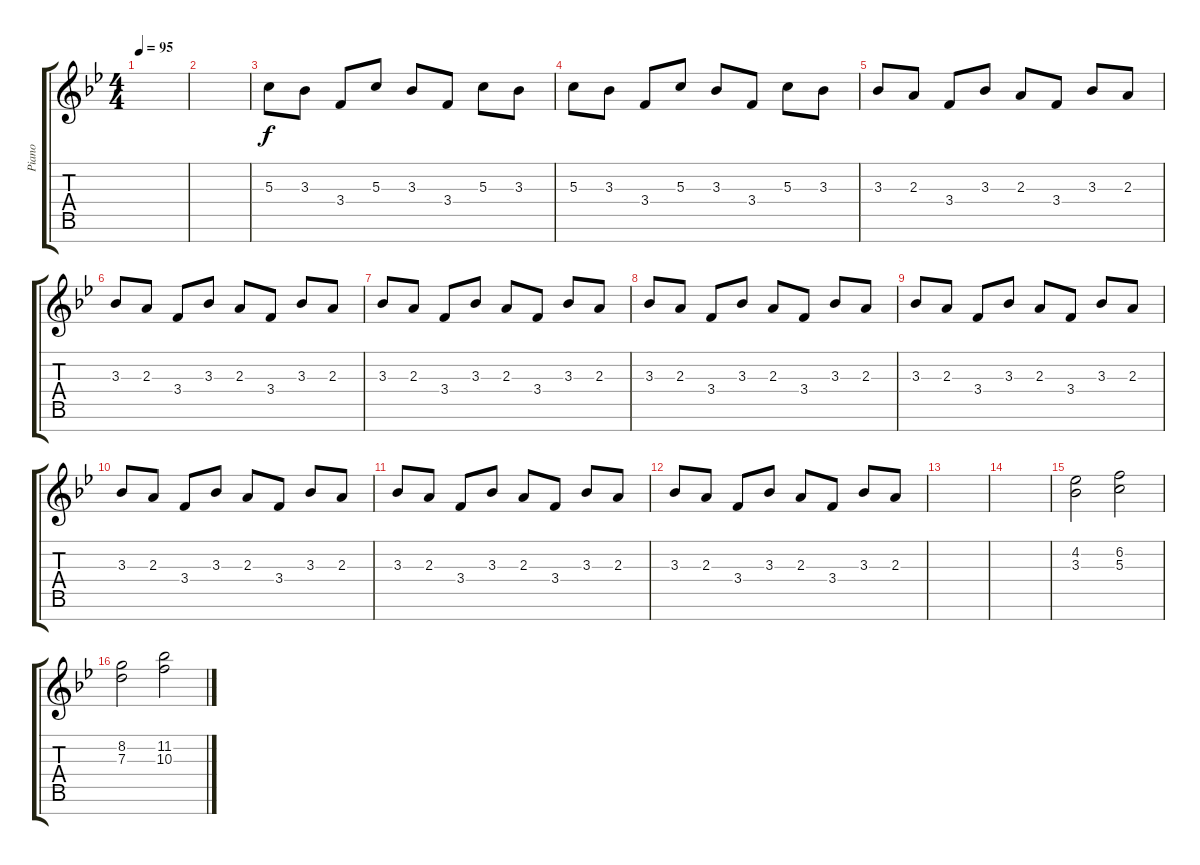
\track ("Piano" "Piano") {instrument acousticgrandpiano}
\staff {score tabs}
\tuning (E5 B4 G4 D4 A3 E3 B1) {hide}
\ts (4 4)
\tempo 95
\clef g2
\ks bb
|
|
5.3.8 3.3.8 3.4.8 5.3.8 3.3.8 3.4.8 5.3.8 3.3.8 |
5.3.8 3.3.8 3.4.8 5.3.8 3.3.8 3.4.8 5.3.8 3.3.8 |
3.3.8 2.3.8 3.4.8 3.3.8 2.3.8 3.4.8 3.3.8 2.3.8 |
3.3.8 2.3.8 3.4.8 3.3.8 2.3.8 3.4.8 3.3.8 2.3.8 |
3.3.8 2.3.8 3.4.8 3.3.8 2.3.8 3.4.8 3.3.8 2.3.8 |
3.3.8 2.3.8 3.4.8 3.3.8 2.3.8 3.4.8 3.3.8 2.3.8 |
3.3.8 2.3.8 3.4.8 3.3.8 2.3.8 3.4.8 3.3.8 2.3.8 |
3.3.8 2.3.8 3.4.8 3.3.8 2.3.8 3.4.8 3.3.8 2.3.8 |
3.3.8 2.3.8 3.4.8 3.3.8 2.3.8 3.4.8 3.3.8 2.3.8 |
3.3.8 2.3.8 3.4.8 3.3.8 2.3.8 3.4.8 3.3.8 2.3.8 |
|
|
(4.2 3.3).2{dy f} (6.2 5.3).2 |
(8.2 7.3).2 (11.2 10.3).2
